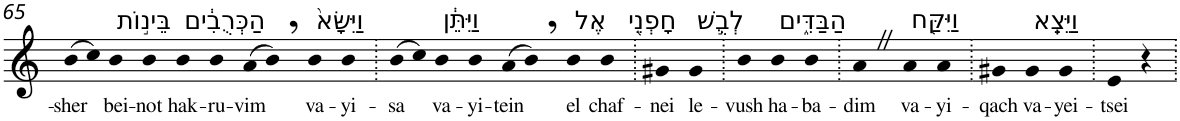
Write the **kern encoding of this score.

**kern	**text
*part1	*part1
*staff1	*staff1
*I"Piano	*
*I'Pno	*
!!LO:PB:g=z
*clefG2	*
*k[]	*
=65	=65
!	!LO:LY:b
(>8b	-sher
8cc)	.
!LO:TX:a:t=בֵּינ֣וֹת	!
!	!LO:LY:b
4b	bei-
!	!LO:LY:b
4b	-not
!LO:TX:a:t=הַכְּרֻבִ֔ים	!
!	!LO:LY:b
4b	hak-
!	!LO:LY:b
4b	-ru-
!	!LO:LY:b
(>8a	-vim
8b,)	.
!LO:TX:a:t=וַיִּשָּׂא֙	!
!	!LO:LY:b
4b	va-
!	!LO:LY:b
4b	-yi-
=66.	=66.
!	!LO:LY:b
(>8b	-sa
8cc)	.
!LO:TX:a:t=וַיִּתֵּ֔ן	!
!	!LO:LY:b
4b	va-
!	!LO:LY:b
4b	-yi-
!	!LO:LY:b
(>8a	-tein
8b,)	.
!LO:TX:a:t=אֶל	!
!	!LO:LY:b
4b	el
!LO:TX:a:t=חָפְנֵ֖י	!
!	!LO:LY:b
4b	chaf-
=67.	=67.
!	!LO:LY:b
4g#X	-nei
!LO:TX:a:t=לְבֻ֣שׁ	!
!	!LO:LY:b
4g#	le-
=68.	=68.
!	!LO:LY:b
4b	-vush
!LO:TX:a:t=הַבַּדִּ֑ים	!
!	!LO:LY:b
4b	ha-
!	!LO:LY:b
4b	-ba-
=69.	=69.
!	!LO:LY:b
4aZ	-dim
!LO:TX:a:t=וַיִּקַּ֖ח	!
!	!LO:LY:b
4a	va-
!	!LO:LY:b
4a	-yi-
=70.	=70.
!	!LO:LY:b
4g#X	-qach
!LO:TX:a:t=וַיֵּצֵֽא	!
!	!LO:LY:b
4g#	va-
!	!LO:LY:b
4g#	-yei-
=71.	=71.
!	!LO:LY:b
4e	-tsei
4r	.
=.	=.
*-	*-
